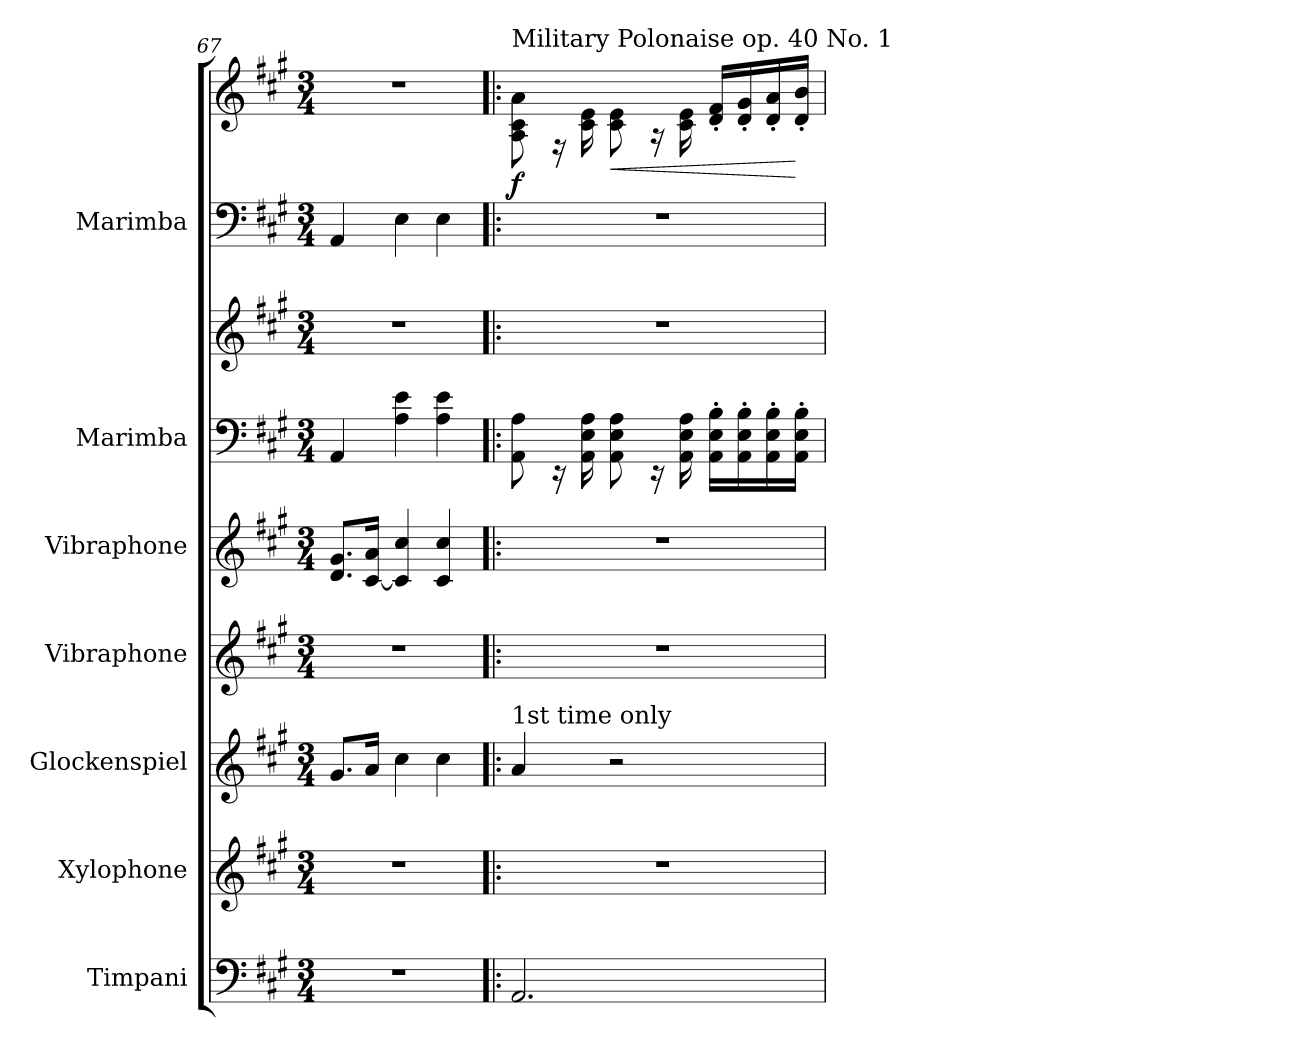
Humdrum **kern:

**kern	**kern	**kern	**kern	**kern	**kern	**kern	**kern	**kern	**dynam
*part7	*part6	*part5	*part4	*part3	*part2	*part2	*part1	*part1	*part1
*staff9	*staff8	*staff7	*staff6	*staff5	*staff4	*staff3	*staff2	*staff1	*staff1/2
*I"Timpani	*I"Xylophone	*I"Glockenspiel	*I"Vibraphone	*I"Vibraphone	*I"Marimba	*	*I"Marimba	*	*
*I'Timp.	*I'Xyl.	*I'Glk.	*I'Vib.	*I'Vib.	*I'Mrm.	*	*I'Mrm.	*	*
*clefF4	*clefG2	*clefG2	*clefG2	*clefG2	*clefF4	*clefG2	*clefF4	*clefG2	*
*	*ITrd-7c-12	*ITrd-14c-24	*	*	*	*	*	*	*
*k[f#c#g#]	*k[f#c#g#]	*k[f#c#g#]	*k[f#c#g#]	*k[f#c#g#]	*k[f#c#g#]	*k[f#c#g#]	*k[f#c#g#]	*k[f#c#g#]	*
*M3/4	*M3/4	*M3/4	*M3/4	*M3/4	*M3/4	*M3/4	*M3/4	*M3/4	*
=67	=67	=67	=67	=67	=67	=67	=67	=67	=67
2.r	2.r	8.ggg#/L	2.r	8.d/ 8.g#/L	4AA/	2.r	4AA/	2.r	.
.	.	16aaa/Jk	.	[16c#/ 16a/Jk	.	.	.	.	.
.	.	4cccc#\	.	4c#/] 4cc#/	4A\ 4e\	.	4E\	.	.
.	.	4cccc#\	.	4c#/ 4cc#/	4A\ 4e\	.	4E\	.	.
!!LO:PB:g=z
=68!|:	=68!|:	=68!|:	=68!|:	=68!|:	=68!|:	=68!|:	=68!|:	=68!|:	=68!|:
*	*	*	*	*	*	*	*	*MM90	*
*	*	*	*	*	*^	*	*	*^	*
!	!	!	!	!	!	!	!	!	!LO:TX:a:t=Military Polonaise op. 40 No. 1	!	!
!	!	!LO:TX:a:t=1st time only	!	!	!	!	!	!	!	!	!
!	!	!	!	!	!	!	!	!	!	!	!LO:DY:a=2
2.AA/	2.r	4aaa/	2.r	2.r	8rAyy	8AA\ 8A\	2.r	2.r	8ryy	8A\ 8c#\ 8a\	f
.	.	.	.	.	16rEE	16ryy	.	.	16rF	16ryy	.
.	.	.	.	.	16ryy	16AA\ 16E\ 16A\	.	.	16ryy	16c#\ 16e\	.
!	!	!	!	!	!	!	!	!	!	!	!LO:HP:b
.	.	2r	.	.	8ryy	8AA\ 8E\ 8A\	.	.	8ryy	8c#\ 8e\	<
.	.	.	.	.	16rEE	16ryy	.	.	16rA	16ryy	.
.	.	.	.	.	16ryy	16AA\ 16E\ 16A\	.	.	16ryy	16c#\ 16e\	.
.	.	.	.	.	16AA\' 16E\' 16B\'LL	4ryy	.	.	16d/' 16f#/'LL	4ryy	.
.	.	.	.	.	16AA\' 16E\' 16B\'	.	.	.	16d/' 16g#/'	.	.
.	.	.	.	.	16AA\' 16E\' 16B\'	.	.	.	16d/' 16a/'	.	.
.	.	.	.	.	16AA\' 16E\' 16B\'JJ	.	.	.	16d/' 16b/'JJ	.	[
*	*	*	*	*	*v	*v	*	*	*v	*v	*
=	=	=	=	=	=	=	=	=	=
*-	*-	*-	*-	*-	*-	*-	*-	*-	*-
